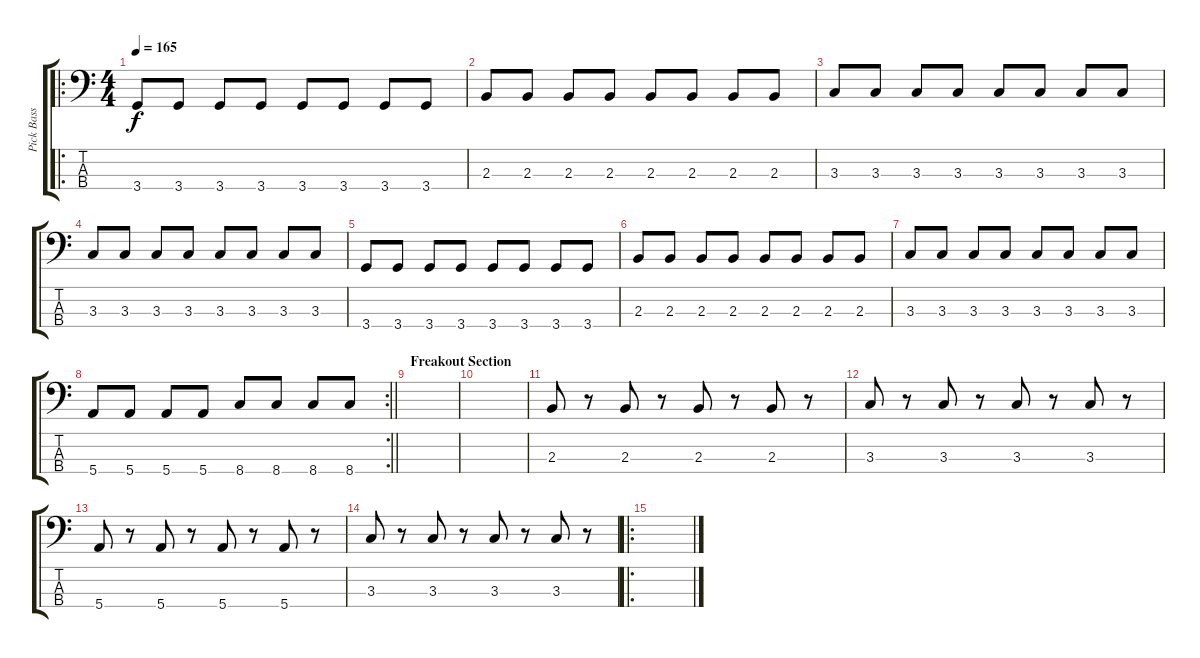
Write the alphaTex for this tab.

\track ("Pick Bass" "Pick Bass") {instrument electricbasspick}
\staff {score tabs}
\tuning (G2 D2 A1 E1) {hide}
\ro
\ts (4 4)
\tempo 165
\clef f4
\ks c
3.4.8{dy f} 3.4.8 3.4.8 3.4.8 3.4.8 3.4.8 3.4.8 3.4.8 |
2.3.8 2.3.8 2.3.8 2.3.8 2.3.8 2.3.8 2.3.8 2.3.8 |
3.3.8 3.3.8 3.3.8 3.3.8 3.3.8 3.3.8 3.3.8 3.3.8 |
3.3.8 3.3.8 3.3.8 3.3.8 3.3.8 3.3.8 3.3.8 3.3.8 |
3.4.8 3.4.8 3.4.8 3.4.8 3.4.8 3.4.8 3.4.8 3.4.8 |
2.3.8 2.3.8 2.3.8 2.3.8 2.3.8 2.3.8 2.3.8 2.3.8 |
3.3.8 3.3.8 3.3.8 3.3.8 3.3.8 3.3.8 3.3.8 3.3.8 |
\rc 2
\barLineRight lightlight
5.4.8 5.4.8 5.4.8 5.4.8 8.4.8 8.4.8 8.4.8 8.4.8 |
\section ("" "Freakout Section")
|
|
2.3.8 r.8 2.3.8 r.8 2.3.8 r.8 2.3.8 r.8 |
3.3.8 r.8 3.3.8 r.8 3.3.8 r.8 3.3.8 r.8 |
5.4.8 r.8 5.4.8 r.8 5.4.8 r.8 5.4.8 r.8 |
3.3.8 r.8 3.3.8 r.8 3.3.8 r.8 3.3.8 r.8 |
\ro
